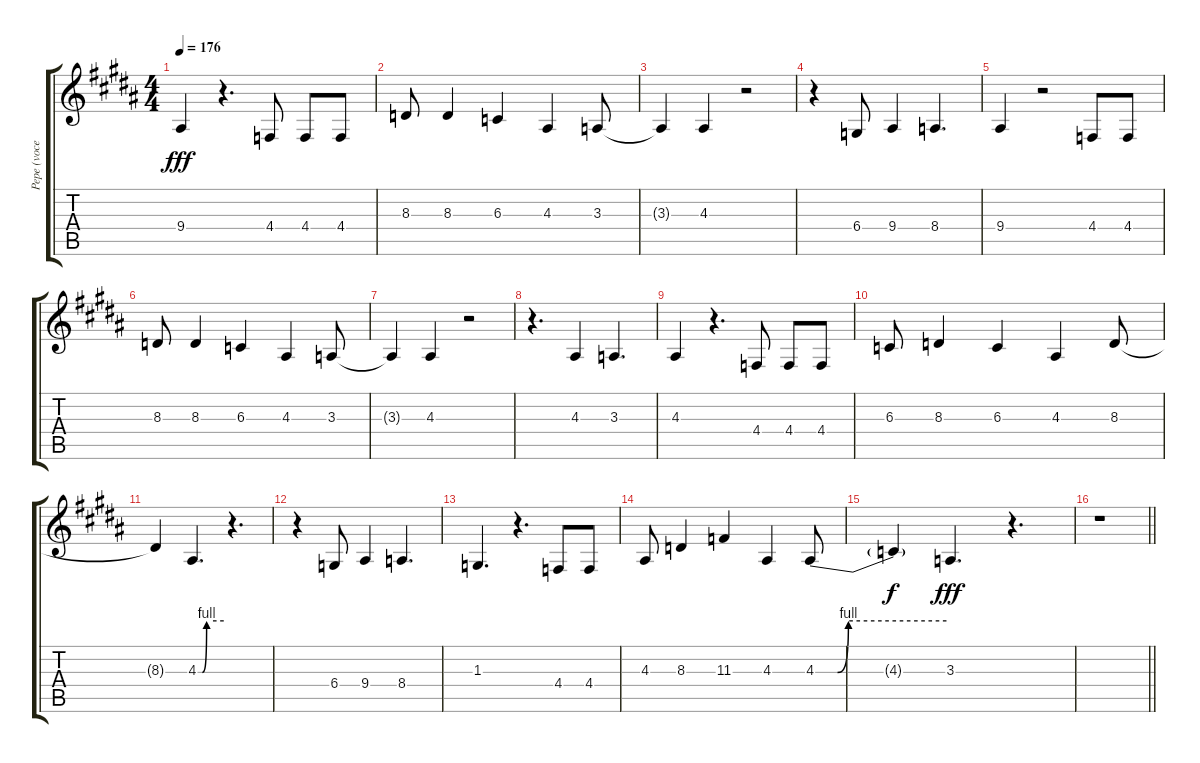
\track ("Pepe (voces)" "Pepe (voce") {instrument tenorsax}
\staff {score tabs}
\tuning (Eb4 Bb3 Gb3 Db3 Ab2 Eb2) {hide}
\ts (4 4)
\tempo 176
\clef g2
\ks b
9.4.4{dy fff} r.4{d} 4.4.8 4.4.8 4.4.8 |
8.3.8 8.3.4 6.3.4 4.3.4 3.3.8 |
3.3{t}.4 4.3.4 r.2 |
r.4 6.4.8 9.4.4 8.4.4{d} |
9.4.4 r.2 4.4.8 4.4.8 |
8.3.8 8.3.4 6.3.4 4.3.4 3.3.8 |
3.3{t}.4 4.3.4 r.2 |
r.4{d} 4.3.4 3.3.4{d} |
4.3.4 r.4{d} 4.4.8 4.4.8 4.4.8 |
6.3.8 8.3.4 6.3.4 4.3.4 8.3.8 |
8.3{t}.4 4.3{be (custom 0 0 10 0 20 4 60 4)}.4{d} r.4{d} |
r.4 6.4.8 9.4.4 8.4.4{d} |
1.3.4{d} r.4{d} 4.4.8 4.4.8 |
4.3.8 8.3.4 11.3.4 4.3.4 4.3{be (custom 0 0 10 0 15 4 60 4)}.8 |
4.3{t}.4{dy f} 3.3.4{d dy fff} r.4{d} |
\barLineRight lightlight
r.1
